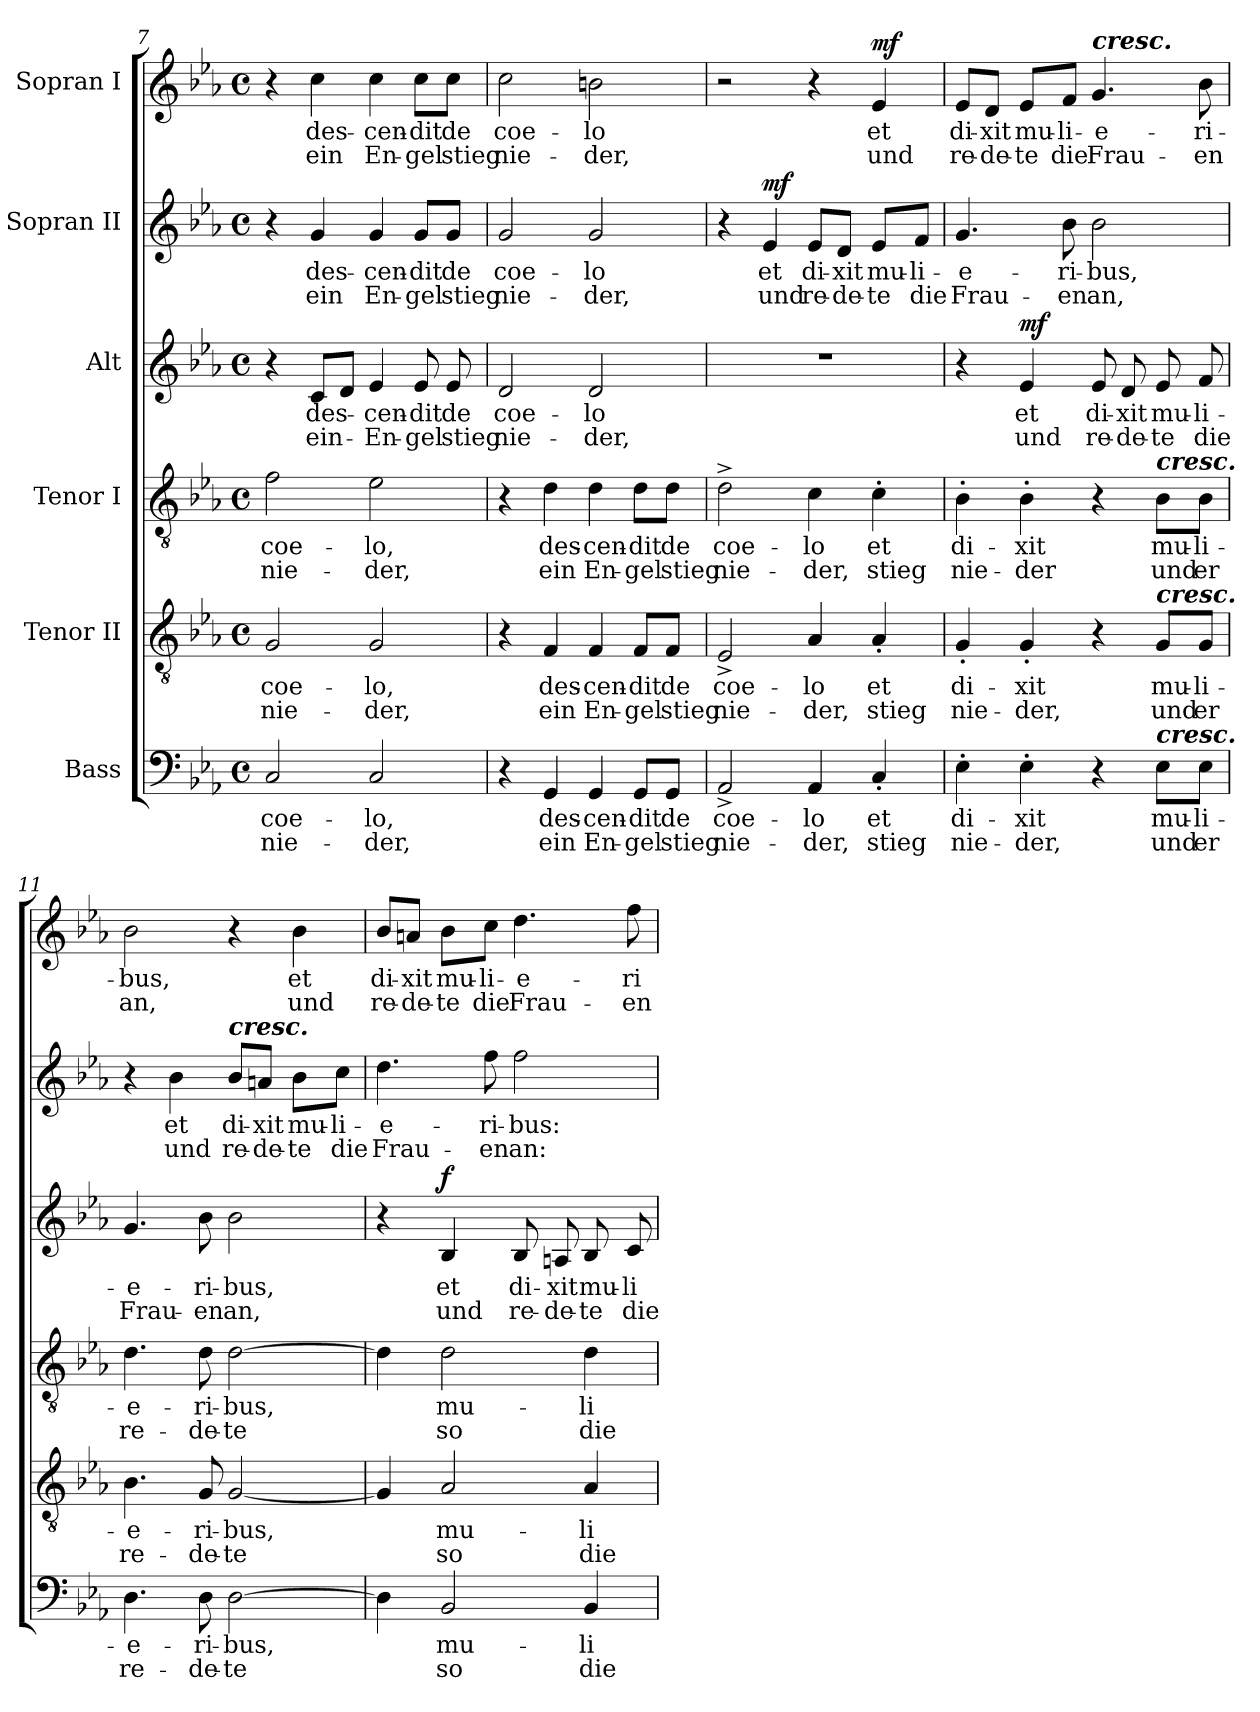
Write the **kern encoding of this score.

**kern	**text	**text	**kern	**text	**text	**kern	**text	**text	**kern	**text	**text	**dynam	**kern	**text	**text	**dynam	**kern	**text	**text	**dynam
*part6	*part6	*part6	*part5	*part5	*part5	*part4	*part4	*part4	*part3	*part3	*part3	*part3	*part2	*part2	*part2	*part2	*part1	*part1	*part1	*part1
*staff6	*staff6	*staff6	*staff5	*staff5	*staff5	*staff4	*staff4	*staff4	*staff3	*staff3	*staff3	*staff3	*staff2	*staff2	*staff2	*staff2	*staff1	*staff1	*staff1	*staff1
*I"Bass	*	*	*I"Tenor II	*	*	*I"Tenor I	*	*	*I"Alt	*	*	*	*I"Sopran II	*	*	*	*I"Sopran I	*	*	*
*clefF4	*	*	*clefGv2	*	*	*clefGv2	*	*	*clefG2	*	*	*	*clefG2	*	*	*	*clefG2	*	*	*
*k[b-e-a-]	*	*	*k[b-e-a-]	*	*	*k[b-e-a-]	*	*	*k[b-e-a-]	*	*	*	*k[b-e-a-]	*	*	*	*k[b-e-a-]	*	*	*
*E-:	*	*	*E-:	*	*	*E-:	*	*	*E-:	*	*	*	*E-:	*	*	*	*E-:	*	*	*
*M4/4	*	*	*M4/4	*	*	*M4/4	*	*	*M4/4	*	*	*	*M4/4	*	*	*	*M4/4	*	*	*
*met(c)	*	*	*met(c)	*	*	*met(c)	*	*	*met(c)	*	*	*	*met(c)	*	*	*	*met(c)	*	*	*
=7	=7	=7	=7	=7	=7	=7	=7	=7	=7	=7	=7	=7	=7	=7	=7	=7	=7	=7	=7	=7
2C/	coe-	nie-	2G/	coe-	nie-	2f\	coe-	nie-	4r	.	.	.	4r	.	.	.	4r	.	.	.
.	.	.	.	.	.	.	.	.	8c/L	des-	ein-	.	4g/	des-	ein	.	4cc\	des-	ein	.
.	.	.	.	.	.	.	.	.	8d/J	.	.	.	.	.	.	.	.	.	.	.
2C/	-lo,	-der,	2G/	-lo,	-der,	2e-\	-lo,	-der,	4e-/	-cen-	-En-	.	4g/	-cen-	En-	.	4cc\	-cen-	En-	.
.	.	.	.	.	.	.	.	.	8e-/	-dit	-gel	.	8g/L	-dit	-gel	.	8cc\L	-dit	-gel	.
.	.	.	.	.	.	.	.	.	8e-/	de	stieg	.	8g/J	de	stieg	.	8cc\J	de	stieg	.
=8	=8	=8	=8	=8	=8	=8	=8	=8	=8	=8	=8	=8	=8	=8	=8	=8	=8	=8	=8	=8
4r	.	.	4r	.	.	4r	.	.	2d/	coe-	nie-	.	2g/	coe-	nie-	.	2cc\	coe-	nie-	.
4GG/	des-	ein	4F/	des-	ein	4d\	des-	ein	.	.	.	.	.	.	.	.	.	.	.	.
4GG/	-cen-	En-	4F/	-cen-	En-	4d\	-cen-	En-	2d/	-lo	-der,	.	2g/	-lo	-der,	.	2bn\	-lo	-der,	.
8GG/L	-dit	-gel	8F/L	-dit	-gel	8d\L	-dit	-gel	.	.	.	.	.	.	.	.	.	.	.	.
8GG/J	de	stieg	8F/J	de	stieg	8d\J	de	stieg	.	.	.	.	.	.	.	.	.	.	.	.
!!LO:PB:g=z
=9	=9	=9	=9	=9	=9	=9	=9	=9	=9	=9	=9	=9	=9	=9	=9	=9	=9	=9	=9	=9
2AA-^/	coe-	nie-	2E-^/	coe-	nie-	2d^\	coe-	nie-	1r	.	.	.	4r	.	.	.	2r	.	.	.
!	!	!	!	!	!	!	!	!	!	!	!	!	!	!	!	!LO:DY:a	!	!	!	!
.	.	.	.	.	.	.	.	.	.	.	.	.	4e-/	et	und	mf	.	.	.	.
4AA-/	-lo	-der,	4A-/	-lo	-der,	4c\	-lo	-der,	.	.	.	.	8e-/L	di-	re-	.	4r	.	.	.
.	.	.	.	.	.	.	.	.	.	.	.	.	8d/J	-xit	-de-	.	.	.	.	.
!	!	!	!	!	!	!	!	!	!	!	!	!	!	!	!	!	!	!	!	!LO:DY:a
4C'/	et	stieg	4A-'/	et	stieg	4c'\	et	stieg	.	.	.	.	8e-/L	mu-	-te	.	4e-/	et	und	mf
.	.	.	.	.	.	.	.	.	.	.	.	.	8f/J	-li-	die	.	.	.	.	.
=10	=10	=10	=10	=10	=10	=10	=10	=10	=10	=10	=10	=10	=10	=10	=10	=10	=10	=10	=10	=10
4E-'\	di-	nie-	4G'/	di-	nie-	4B-'\	di-	nie-	4r	.	.	.	4.g/	-e-	Frau-	.	8e-/L	di-	re-	.
.	.	.	.	.	.	.	.	.	.	.	.	.	.	.	.	.	8d/J	-xit	-de-	.
!	!	!	!	!	!	!	!	!	!	!	!	!LO:DY:a	!	!	!	!	!	!	!	!
4E-'\	-xit	-der,	4G'/	-xit	-der,	4B-'\	-xit	-der	4e-/	et	und	mf	.	.	.	.	8e-/L	mu-	-te	.
.	.	.	.	.	.	.	.	.	.	.	.	.	8b-\	-ri-	-en	.	8f/J	-li-	die	.
!	!	!	!	!	!	!	!	!	!	!	!	!	!	!	!	!	!LO:TX:a:Bi:t=cresc.	!	!	!
4r	.	.	4r	.	.	4r	.	.	8e-/	di-	re-	.	2b-\	-bus,	an,	.	4.g/	-e-	Frau-	.
.	.	.	.	.	.	.	.	.	8d/	-xit	-de-	.	.	.	.	.	.	.	.	.
!	!	!	!	!	!	!LO:TX:a:Bi:t=cresc.	!	!	!	!	!	!	!	!	!	!	!	!	!	!
!	!	!	!LO:TX:a:Bi:t=cresc.	!	!	!	!	!	!	!	!	!	!	!	!	!	!	!	!	!
!LO:TX:a:Bi:t=cresc.	!	!	!	!	!	!	!	!	!	!	!	!	!	!	!	!	!	!	!	!
8E-\L	mu-	und	8G/L	mu-	und	8B-\L	mu-	und	8e-/	mu-	-te	.	.	.	.	.	.	.	.	.
8E-\J	-li-	er	8G/J	-li-	er	8B-\J	-li-	er	8f/	-li-	die	.	.	.	.	.	8b-\	-ri-	-en	.
=11	=11	=11	=11	=11	=11	=11	=11	=11	=11	=11	=11	=11	=11	=11	=11	=11	=11	=11	=11	=11
4.D\	-e-	re-	4.B-\	-e-	re-	4.d\	-e-	re-	4.g/	-e-	Frau-	.	4r	.	.	.	2b-\	-bus,	an,	.
.	.	.	.	.	.	.	.	.	.	.	.	.	4b-\	et	und	.	.	.	.	.
8D\	-ri-	-de-	8G/	-ri-	-de-	8d\	-ri-	-de-	8b-\	-ri-	-en	.	.	.	.	.	.	.	.	.
!	!	!	!	!	!	!	!	!	!	!	!	!	!LO:TX:a:Bi:t=cresc.	!	!	!	!	!	!	!
[2D\	-bus,	-te	[2G/	-bus,	-te	[2d\	-bus,	-te	2b-\	-bus,	an,	.	8b-/L	di-	re-	.	4r	.	.	.
.	.	.	.	.	.	.	.	.	.	.	.	.	8an/J	-xit	-de-	.	.	.	.	.
.	.	.	.	.	.	.	.	.	.	.	.	.	8b-\L	mu-	-te	.	4b-\	et	und	.
.	.	.	.	.	.	.	.	.	.	.	.	.	8cc\J	-li-	die	.	.	.	.	.
=12	=12	=12	=12	=12	=12	=12	=12	=12	=12	=12	=12	=12	=12	=12	=12	=12	=12	=12	=12	=12
4D\]	.	.	4G/]	.	.	4d\]	.	.	4r	.	.	.	4.dd\	-e-	Frau-	.	8b-/L	di-	re-	.
.	.	.	.	.	.	.	.	.	.	.	.	.	.	.	.	.	8an/J	-xit	-de-	.
!	!	!	!	!	!	!	!	!	!	!	!	!LO:DY:a	!	!	!	!	!	!	!	!
2BB-/	mu-	so	2A-/	mu-	so	2d\	mu-	so	4B-/	et	und	f	.	.	.	.	8b-\L	mu-	-te	.
.	.	.	.	.	.	.	.	.	.	.	.	.	8ff\	-ri-	-en	.	8cc\J	-li-	die	.
.	.	.	.	.	.	.	.	.	8B-/	di-	re-	.	2ff\	-bus:	an:	.	4.dd\	-e-	Frau-	.
.	.	.	.	.	.	.	.	.	8An/	-xit	-de-	.	.	.	.	.	.	.	.	.
4BB-/	-li-	die	4A-/	-li-	die	4d\	-li-	die	8B-/	mu-	-te	.	.	.	.	.	.	.	.	.
.	.	.	.	.	.	.	.	.	8c/	-li-	die	.	.	.	.	.	8ff\	-ri-	-en	.
=	=	=	=	=	=	=	=	=	=	=	=	=	=	=	=	=	=	=	=	=
*-	*-	*-	*-	*-	*-	*-	*-	*-	*-	*-	*-	*-	*-	*-	*-	*-	*-	*-	*-	*-
